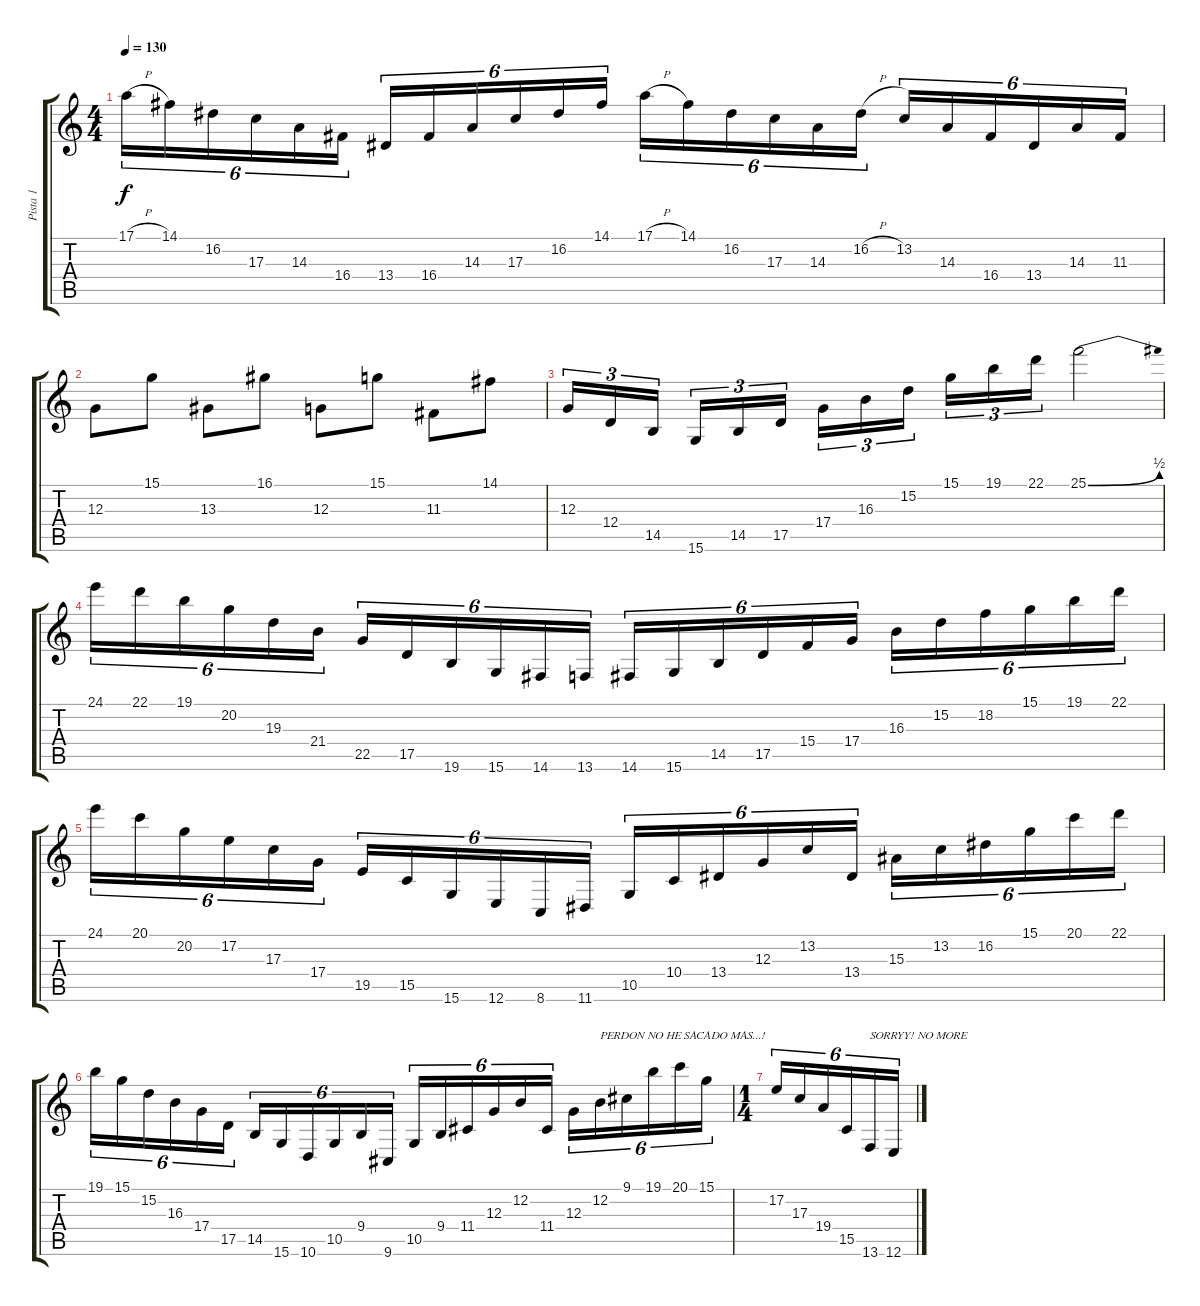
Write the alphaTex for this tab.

\track ("Pista 1" "Pista 1") {instrument bagpipe}
\staff {score tabs}
\tuning (E4 B3 G3 D3 A2 E2) {hide}
\ts (4 4)
\tempo 130
\clef g2
\ks c
17.1{h}.16{tu (6 4) dy f} 14.1.16{tu (6 4)} 16.2.16{tu (6 4)} 17.3.16{tu (6 4)} 14.3.16{tu (6 4)} 16.4.16{tu (6 4)} 13.4.16{tu (6 4)} 16.4.16{tu (6 4)} 14.3.16{tu (6 4)} 17.3.16{tu (6 4)} 16.2.16{tu (6 4)} 14.1.16{tu (6 4)} 17.1{h}.16{tu (6 4)} 14.1.16{tu (6 4)} 16.2.16{tu (6 4)} 17.3.16{tu (6 4)} 14.3.16{tu (6 4)} 16.2{h}.16{tu (6 4)} 13.2.16{tu (6 4)} 14.3.16{tu (6 4)} 16.4.16{tu (6 4)} 13.4.16{tu (6 4)} 14.3.16{tu (6 4)} 11.3.16{tu (6 4)} |
12.3.8 15.1.8 13.3.8 16.1.8 12.3.8 15.1.8 11.3.8 14.1.8 |
12.3.16{tu (3 2)} 12.4.16{tu (3 2)} 14.5.16{tu (3 2)} 15.6.16{tu (3 2)} 14.5.16{tu (3 2)} 17.5.16{tu (3 2)} 17.4.16{tu (3 2)} 16.3.16{tu (3 2)} 15.2.16{tu (3 2)} 15.1.16{tu (3 2)} 19.1.16{tu (3 2)} 22.1.16{tu (3 2)} 25.1{be (bend 0 0 60 2)}.2 |
24.1.16{tu (6 4)} 22.1.16{tu (6 4)} 19.1.16{tu (6 4)} 20.2.16{tu (6 4)} 19.3.16{tu (6 4)} 21.4.16{tu (6 4)} 22.5.16{tu (6 4)} 17.5.16{tu (6 4)} 19.6.16{tu (6 4)} 15.6.16{tu (6 4)} 14.6.16{tu (6 4)} 13.6.16{tu (6 4)} 14.6.16{tu (6 4)} 15.6.16{tu (6 4)} 14.5.16{tu (6 4)} 17.5.16{tu (6 4)} 15.4.16{tu (6 4)} 17.4.16{tu (6 4)} 16.3.16{tu (6 4)} 15.2.16{tu (6 4)} 18.2.16{tu (6 4)} 15.1.16{tu (6 4)} 19.1.16{tu (6 4)} 22.1.16{tu (6 4)} |
24.1.16{tu (6 4)} 20.1.16{tu (6 4)} 20.2.16{tu (6 4)} 17.2.16{tu (6 4)} 17.3.16{tu (6 4)} 17.4.16{tu (6 4)} 19.5.16{tu (6 4)} 15.5.16{tu (6 4)} 15.6.16{tu (6 4)} 12.6.16{tu (6 4)} 8.6.16{tu (6 4)} 11.6.16{tu (6 4)} 10.5.16{tu (6 4)} 10.4.16{tu (6 4)} 13.4.16{tu (6 4)} 12.3.16{tu (6 4)} 13.2.16{tu (6 4)} 13.4.16{tu (6 4)} 15.3.16{tu (6 4)} 13.2.16{tu (6 4)} 16.2.16{tu (6 4)} 15.1.16{tu (6 4)} 20.1.16{tu (6 4)} 22.1.16{tu (6 4)} |
19.1.16{tu (6 4)} 15.1.16{tu (6 4)} 15.2.16{tu (6 4)} 16.3.16{tu (6 4)} 17.4.16{tu (6 4)} 17.5.16{tu (6 4)} 14.5.16{tu (6 4)} 15.6.16{tu (6 4)} 10.6.16{tu (6 4)} 10.5.16{tu (6 4)} 9.4.16{tu (6 4)} 9.6.16{tu (6 4)} 10.5.16{tu (6 4)} 9.4.16{tu (6 4)} 11.4.16{tu (6 4)} 12.3.16{tu (6 4)} 12.2.16{tu (6 4)} 11.4.16{tu (6 4)} 12.3.16{tu (6 4)} 12.2.16{tu (6 4) txt "PERDON NO HE SACADO MAS...!"} 9.1.16{tu (6 4)} 19.1.16{tu (6 4)} 20.1.16{tu (6 4)} 15.1.16{tu (6 4)} |
\ts (1 4)
17.2.16{tu (6 4)} 17.3.16{tu (6 4)} 19.4.16{tu (6 4)} 15.5.16{tu (6 4)} 13.6.16{tu (6 4) txt "SORRYY! NO MORE  "} 12.6.16{tu (6 4)}
